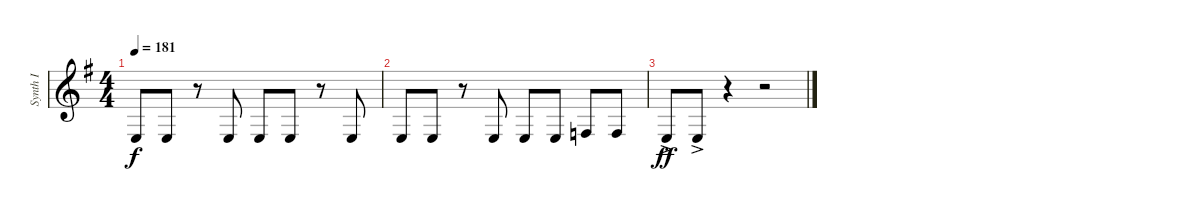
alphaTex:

\track ("Synth I" "Synth I") {solo instrument pad7halo}
\staff {score}
\tuning (E4 B3 G3 D3 A2 E2) {hide}
\ts (4 4)
\tempo 181
\clef g2
\ks g
0.6.8{ot 8vb dy f} 0.6.8{ot 8vb} r.8{ot 8vb} 0.6.8{ot 8vb} 0.6.8{ot 8vb} 0.6.8{ot 8vb} r.8{ot 8vb} 0.6.8{ot 8vb} |
0.6.8{ot 8vb} 0.6.8{ot 8vb} r.8{ot 8vb} 0.6.8{ot 8vb} 0.6.8{ot 8vb} 0.6.8{ot 8vb} 1.6.8{ot 8vb} 1.6.8{ot 8vb} |
0.6{ac}.8{ot 8vb dy ff} 0.6{ac}.8{ot 8vb} r.4 r.2
